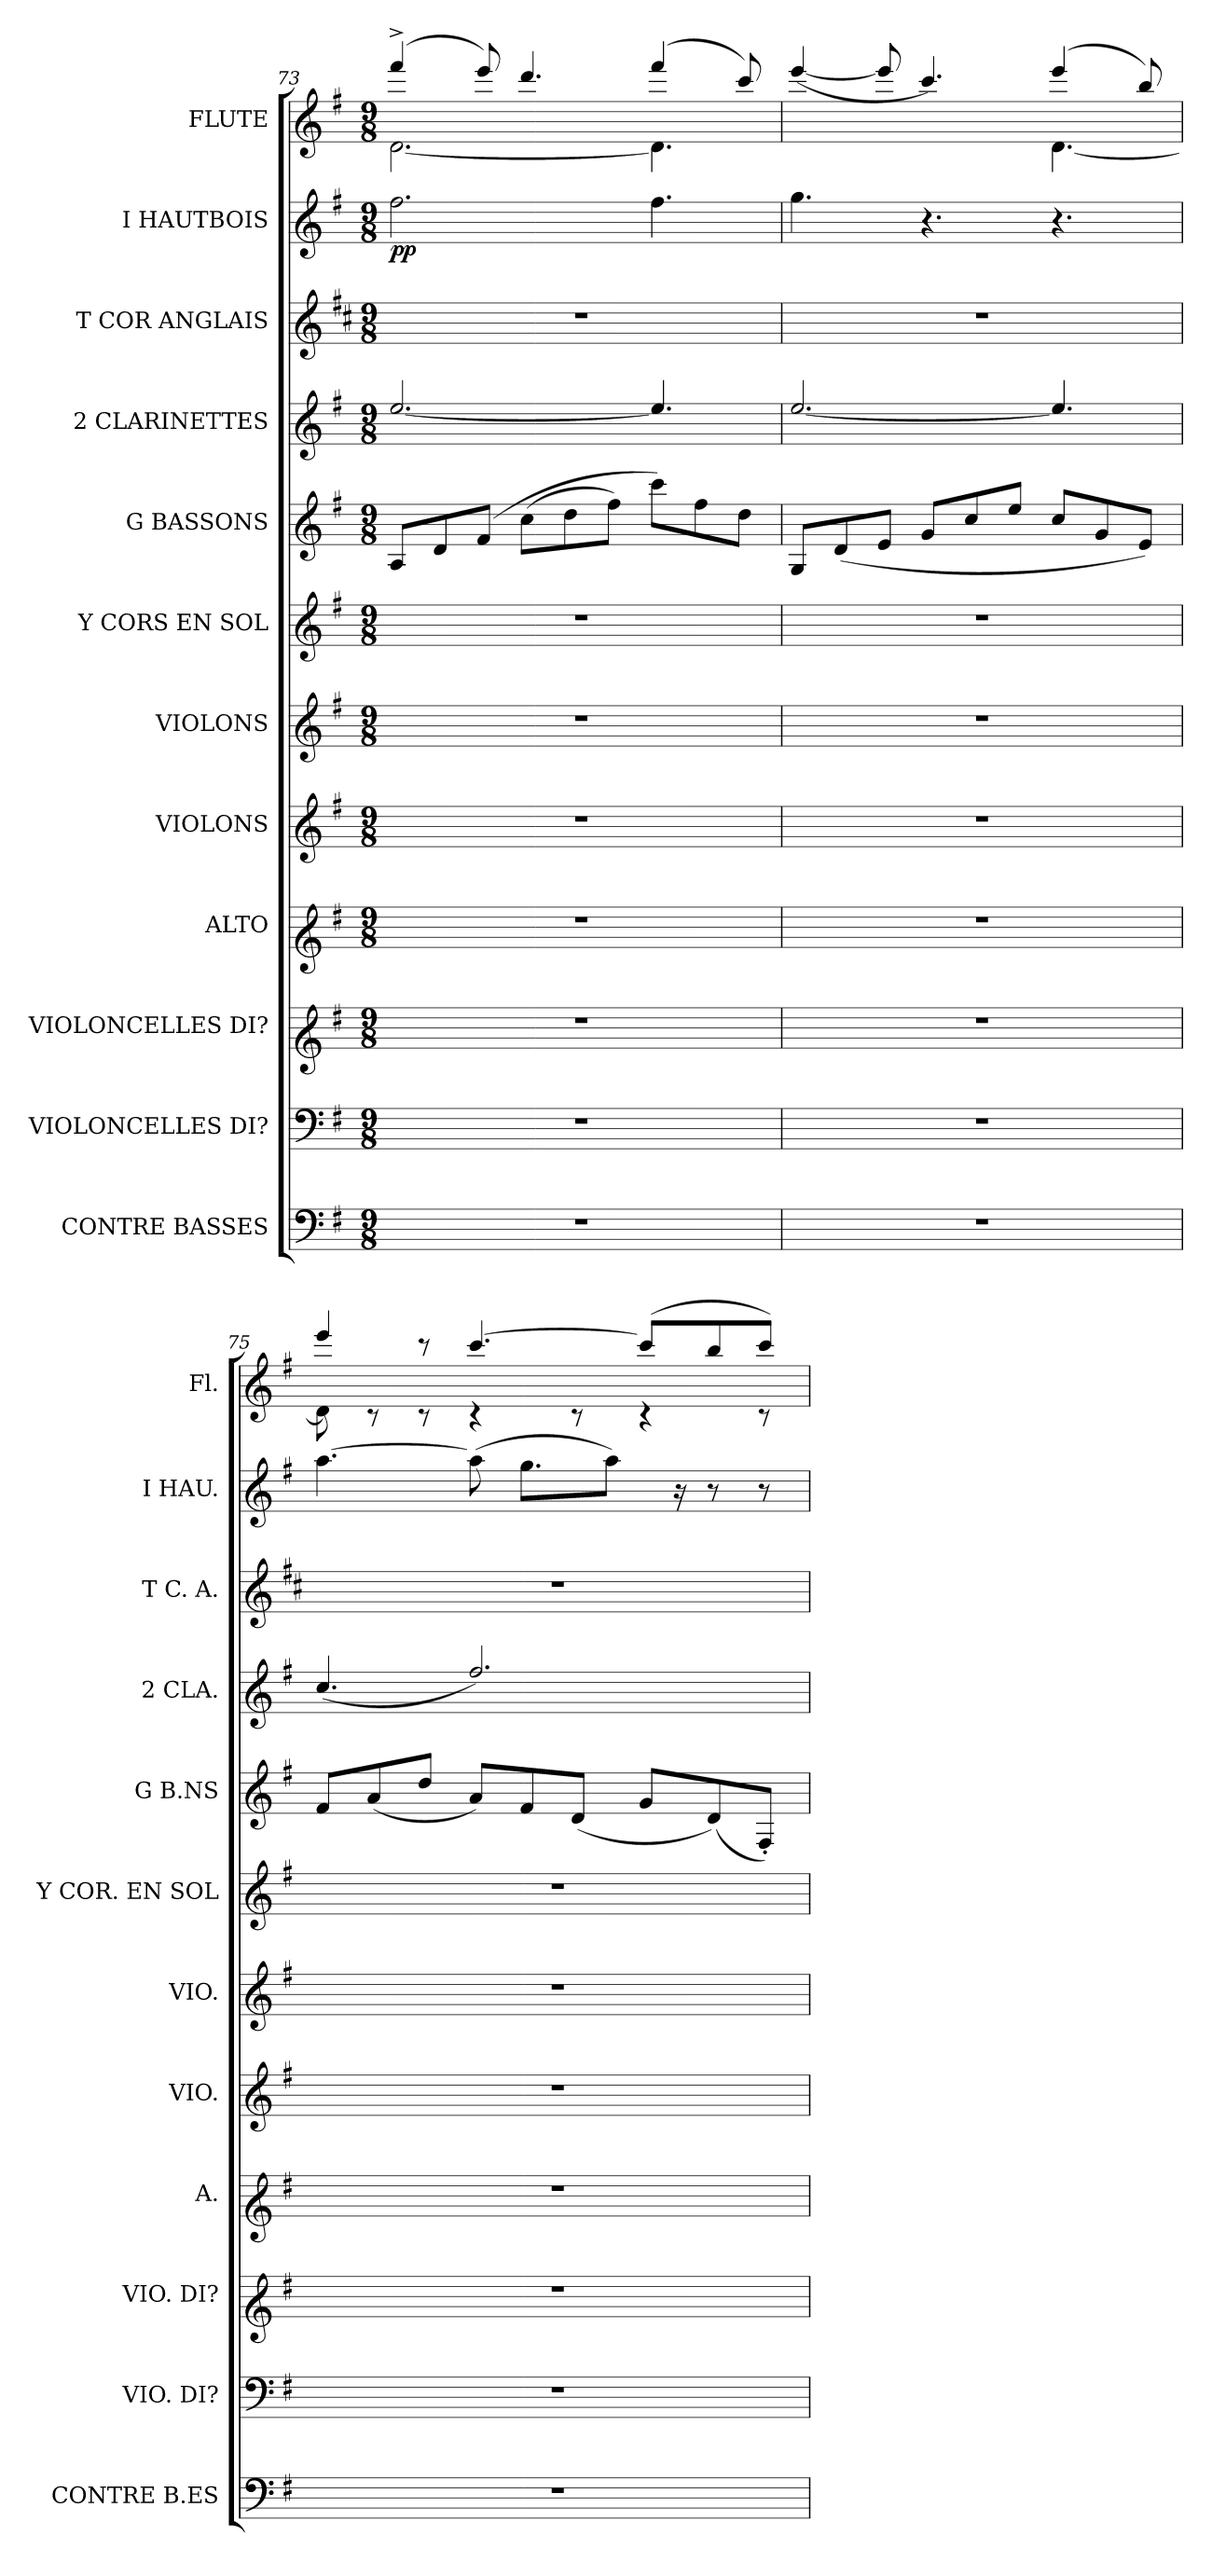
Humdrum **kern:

**kern	**kern	**kern	**kern	**kern	**kern	**kern	**kern	**kern	**kern	**kern	**dynam	**kern
*part12	*part11	*part10	*part9	*part8	*part7	*part6	*part5	*part4	*part3	*part2	*part2	*part1
*staff12	*staff11	*staff10	*staff9	*staff8	*staff7	*staff6	*staff5	*staff4	*staff3	*staff2	*staff2	*staff1
*I"CONTRE BASSES	*I"VIOLONCELLES DI?	*I"VIOLONCELLES DI?	*I"ALTO	*I"VIOLONS	*I"VIOLONS	*I"Y CORS EN SOL	*I"G BASSONS	*I"2 CLARINETTES	*I"T COR ANGLAIS	*I"I HAUTBOIS	*	*I"FLUTE
*I'CONTRE B.ES	*I'VIO. DI?	*I'VIO. DI?	*I'A.	*I'VIO.	*I'VIO.	*I'Y COR. EN SOL	*I'G B.NS	*I'2 CLA.	*I'T C. A.	*I'I HAU.	*	*I'Fl.
*clefF4	*clefF4	*clefG1	*clefG1	*clefG2	*clefG2	*clefG2	*clefG2	*clefG2	*clefG2	*clefG2	*	*clefG2
*	*	*	*	*	*	*	*	*	*ITrd4c7	*	*	*
*k[f#]	*k[f#]	*k[f#]	*k[f#]	*k[f#]	*k[f#]	*k[f#]	*k[f#]	*k[f#]	*k[f#]	*k[f#]	*	*k[f#]
*G:	*G:	*G:	*G:	*G:	*G:	*G:	*G:	*G:	*G:	*G:	*	*G:
*M9/8	*M9/8	*M9/8	*M9/8	*M9/8	*M9/8	*M9/8	*M9/8	*M9/8	*M9/8	*M9/8	*	*M9/8
=73	=73	=73	=73	=73	=73	=73	=73	=73	=73	=73	=73	=73
!LO:N:vis=1	!LO:N:vis=1	!LO:N:vis=1	!LO:N:vis=1	!LO:N:vis=1	!LO:N:vis=1	!LO:N:vis=1	!	!	!LO:N:vis=1	!	!	!
*	*	*	*	*	*	*	*	*	*	*	*	*^
8%9r	8%9r	8%9r	8%9r	8%9r	8%9r	8%9r	8Ai/L	[<2.eei/	8%9r	2.ff#i\	pp	(4fff#^i/	[<2.di\
.	.	.	.	.	.	.	8di/	.	.	.	.	.	.
.	.	.	.	.	.	.	(8f#i/J	.	.	.	.	8eeei/)	.
.	.	.	.	.	.	.	(8cci\L	.	.	.	.	4.dddi/	.
.	.	.	.	.	.	.	8ddi\	.	.	.	.	.	.
.	.	.	.	.	.	.	8ff#i\J)	.	.	.	.	.	.
.	.	.	.	.	.	.	8ccci\L)	4.eei/]	.	4.ff#i\	.	(4fff#i/	4.di\]
.	.	.	.	.	.	.	8ff#i\	.	.	.	.	.	.
.	.	.	.	.	.	.	8ddi\J	.	.	.	.	8ccci/)	.
=74	=74	=74	=74	=74	=74	=74	=74	=74	=74	=74	=74	=74	=74
!LO:N:vis=1	!LO:N:vis=1	!LO:N:vis=1	!LO:N:vis=1	!LO:N:vis=1	!LO:N:vis=1	!LO:N:vis=1	!	!	!LO:N:vis=1	!	!	!	!
8%9r	8%9r	8%9r	8%9r	8%9r	8%9r	8%9r	8Gi/L	[<2.eei/	8%9r	4.ggi\	.	([<4eeei/	4.ryy
.	.	.	.	.	.	.	(8di/	.	.	.	.	.	.
.	.	.	.	.	.	.	8ei/J	.	.	.	.	8eeei/]	.
.	.	.	.	.	.	.	8gi/L	.	.	4.r	.	4.ccci/)	4.ryy
.	.	.	.	.	.	.	8cci/	.	.	.	.	.	.
.	.	.	.	.	.	.	8eei/J	.	.	.	.	.	.
.	.	.	.	.	.	.	8cci/L	4.eei/]	.	4.r	.	(4eeei/	[<4.di\
.	.	.	.	.	.	.	8gi/	.	.	.	.	.	.
.	.	.	.	.	.	.	8ei/J)	.	.	.	.	8bbi/)	.
=75	=75	=75	=75	=75	=75	=75	=75	=75	=75	=75	=75	=75	=75
!LO:N:vis=1	!LO:N:vis=1	!LO:N:vis=1	!LO:N:vis=1	!LO:N:vis=1	!LO:N:vis=1	!LO:N:vis=1	!	!	!LO:N:vis=1	!	!	!	!
8%9r	8%9r	8%9r	8%9r	8%9r	8%9r	8%9r	8f#i/L	(4.cci/	8%9r	[>4.aai\	.	4eeei/	8di\]
.	.	.	.	.	.	.	(8ai/	.	.	.	.	.	8r
.	.	.	.	.	.	.	8ddi/J	.	.	.	.	8r	8r
.	.	.	.	.	.	.	8ai/L)	2.ff#i/)	.	(8aai\]	.	[>4.ccci/	4r
.	.	.	.	.	.	.	8f#i/	.	.	8.ggi\L	.	.	.
.	.	.	.	.	.	.	(8di/J	.	.	.	.	.	8r
.	.	.	.	.	.	.	.	.	.	8aai\J)	.	.	.
.	.	.	.	.	.	.	8gi/L	.	.	.	.	(8ccci/L]	4r
.	.	.	.	.	.	.	.	.	.	16r	.	.	.
.	.	.	.	.	.	.	(8di/)	.	.	8r	.	8bbi/	.
.	.	.	.	.	.	.	8F#'i/J)	.	.	8r	.	8ccci/J)	8r
*	*	*	*	*	*	*	*	*	*	*	*	*v	*v
=	=	=	=	=	=	=	=	=	=	=	=	=
*-	*-	*-	*-	*-	*-	*-	*-	*-	*-	*-	*-	*-
